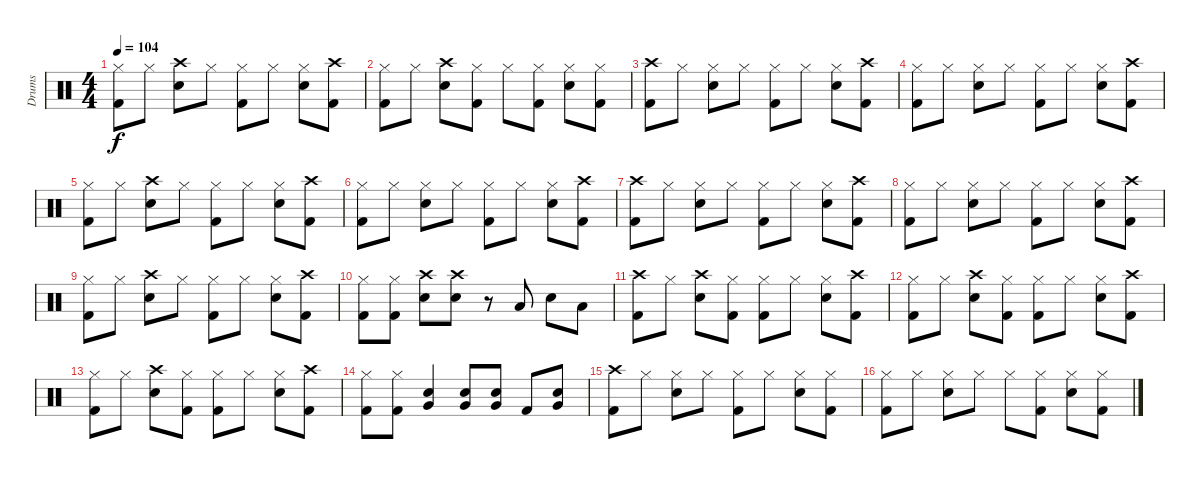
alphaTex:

\track ("Drums" "Drums") {instrument percussion}
\staff {score}
\articulation defaults
\ts (4 4)
\tempo 104
\clef neutral
\ks c
("Hi-Hat (closed)" "Kick (hit) 2").8{dy f} "Hi-Hat (closed)".8 ("Crash high (hit)" "Electric Snare (hit)").8 "Hi-Hat (closed)".8 ("Hi-Hat (closed)" "Kick (hit) 2").8 "Hi-Hat (closed)".8 ("Hi-Hat (closed)" "Electric Snare (hit)").8 ("Crash high (hit)" "Kick (hit) 2").8 |
("Hi-Hat (closed)" "Kick (hit) 2").8 "Hi-Hat (closed)".8 ("Crash high (hit)" "Electric Snare (hit)").8 ("Hi-Hat (closed)" "Kick (hit) 2").8 "Hi-Hat (closed)".8 ("Hi-Hat (closed)" "Kick (hit) 2").8 ("Hi-Hat (closed)" "Electric Snare (hit)").8 ("Hi-Hat (closed)" "Kick (hit) 2").8 |
("Crash high (hit)" "Kick (hit) 2").8 "Hi-Hat (closed)".8 ("Hi-Hat (closed)" "Electric Snare (hit)").8 "Hi-Hat (closed)".8 ("Hi-Hat (closed)" "Kick (hit) 2").8 "Hi-Hat (closed)".8 ("Hi-Hat (closed)" "Electric Snare (hit)").8 ("Crash high (hit)" "Kick (hit) 2").8 |
("Hi-Hat (closed)" "Kick (hit) 2").8 "Hi-Hat (closed)".8 ("Hi-Hat (closed)" "Electric Snare (hit)").8 "Hi-Hat (closed)".8 ("Hi-Hat (closed)" "Kick (hit) 2").8 "Hi-Hat (closed)".8 ("Hi-Hat (closed)" "Electric Snare (hit)").8 ("Crash high (hit)" "Kick (hit) 2").8 |
("Hi-Hat (closed)" "Kick (hit) 2").8 "Hi-Hat (closed)".8 ("Crash high (hit)" "Electric Snare (hit)").8 "Hi-Hat (closed)".8 ("Hi-Hat (closed)" "Kick (hit) 2").8 "Hi-Hat (closed)".8 ("Hi-Hat (closed)" "Electric Snare (hit)").8 ("Crash high (hit)" "Kick (hit) 2").8 |
("Hi-Hat (closed)" "Kick (hit) 2").8 "Hi-Hat (closed)".8 ("Hi-Hat (closed)" "Electric Snare (hit)").8 "Hi-Hat (closed)".8 ("Hi-Hat (closed)" "Kick (hit) 2").8 "Hi-Hat (closed)".8 ("Hi-Hat (closed)" "Electric Snare (hit)").8 ("Crash high (hit)" "Kick (hit) 2").8 |
("Crash high (hit)" "Kick (hit) 2").8 "Hi-Hat (closed)".8 ("Hi-Hat (closed)" "Electric Snare (hit)").8 "Hi-Hat (closed)".8 ("Hi-Hat (closed)" "Kick (hit) 2").8 "Hi-Hat (closed)".8 ("Hi-Hat (closed)" "Electric Snare (hit)").8 ("Crash high (hit)" "Kick (hit) 2").8 |
("Hi-Hat (closed)" "Kick (hit) 2").8 "Hi-Hat (closed)".8 ("Hi-Hat (closed)" "Electric Snare (hit)").8 "Hi-Hat (closed)".8 ("Hi-Hat (closed)" "Kick (hit) 2").8 "Hi-Hat (closed)".8 ("Hi-Hat (closed)" "Electric Snare (hit)").8 ("Crash high (hit)" "Kick (hit) 2").8 |
("Hi-Hat (closed)" "Kick (hit) 2").8 "Hi-Hat (closed)".8 ("Crash high (hit)" "Electric Snare (hit)").8 "Hi-Hat (closed)".8 ("Hi-Hat (closed)" "Kick (hit) 2").8 "Hi-Hat (closed)".8 ("Hi-Hat (closed)" "Electric Snare (hit)").8 ("Crash high (hit)" "Kick (hit) 2").8 |
("Hi-Hat (closed)" "Kick (hit) 2").8 ("Hi-Hat (closed)" "Kick (hit) 2").8 ("Crash high (hit)" "Electric Snare (hit)").8 ("Crash high (hit)" "Electric Snare (hit)").8 r.8 "Low Tom (hit)".8 "Electric Snare (hit)".8 "Low Tom (hit)".8 |
("Crash high (hit)" "Kick (hit) 2").8 "Hi-Hat (closed)".8 ("Crash high (hit)" "Electric Snare (hit)").8 ("Hi-Hat (closed)" "Kick (hit) 2").8 ("Hi-Hat (closed)" "Kick (hit) 2").8 "Hi-Hat (closed)".8 ("Hi-Hat (closed)" "Electric Snare (hit)").8 ("Crash high (hit)" "Kick (hit) 2").8 |
("Hi-Hat (closed)" "Kick (hit) 2").8 "Hi-Hat (closed)".8 ("Crash high (hit)" "Electric Snare (hit)").8 ("Hi-Hat (closed)" "Kick (hit) 2").8 ("Hi-Hat (closed)" "Kick (hit) 2").8 "Hi-Hat (closed)".8 ("Hi-Hat (closed)" "Electric Snare (hit)").8 ("Crash high (hit)" "Kick (hit) 2").8 |
("Hi-Hat (closed)" "Kick (hit) 2").8 "Hi-Hat (closed)".8 ("Crash high (hit)" "Electric Snare (hit)").8 ("Hi-Hat (closed)" "Kick (hit) 2").8 ("Hi-Hat (closed)" "Kick (hit) 2").8 "Hi-Hat (closed)".8 ("Hi-Hat (closed)" "Electric Snare (hit)").8 ("Crash high (hit)" "Kick (hit) 2").8 |
("Hi-Hat (closed)" "Kick (hit) 2").8 ("Hi-Hat (closed)" "Kick (hit) 2").8 ("Electric Snare (hit)" "Very Low Tom (hit)").4 ("Electric Snare (hit)" "Very Low Tom (hit)").8 ("Electric Snare (hit)" "Very Low Tom (hit)").8 "Kick (hit) 2".8 ("Electric Snare (hit)" "Very Low Tom (hit)").8 |
("Crash high (hit)" "Kick (hit) 2").8 "Hi-Hat (closed)".8 ("Hi-Hat (closed)" "Electric Snare (hit)").8 "Hi-Hat (closed)".8 ("Hi-Hat (closed)" "Kick (hit) 2").8 "Hi-Hat (closed)".8 ("Hi-Hat (closed)" "Electric Snare (hit)").8 ("Hi-Hat (closed)" "Kick (hit) 2").8 |
("Hi-Hat (closed)" "Kick (hit) 2").8 "Hi-Hat (closed)".8 ("Hi-Hat (closed)" "Electric Snare (hit)").8 "Hi-Hat (closed)".8 "Hi-Hat (closed)".8 ("Hi-Hat (closed)" "Kick (hit) 2").8 ("Hi-Hat (closed)" "Electric Snare (hit)").8 ("Hi-Hat (closed)" "Kick (hit) 2").8
